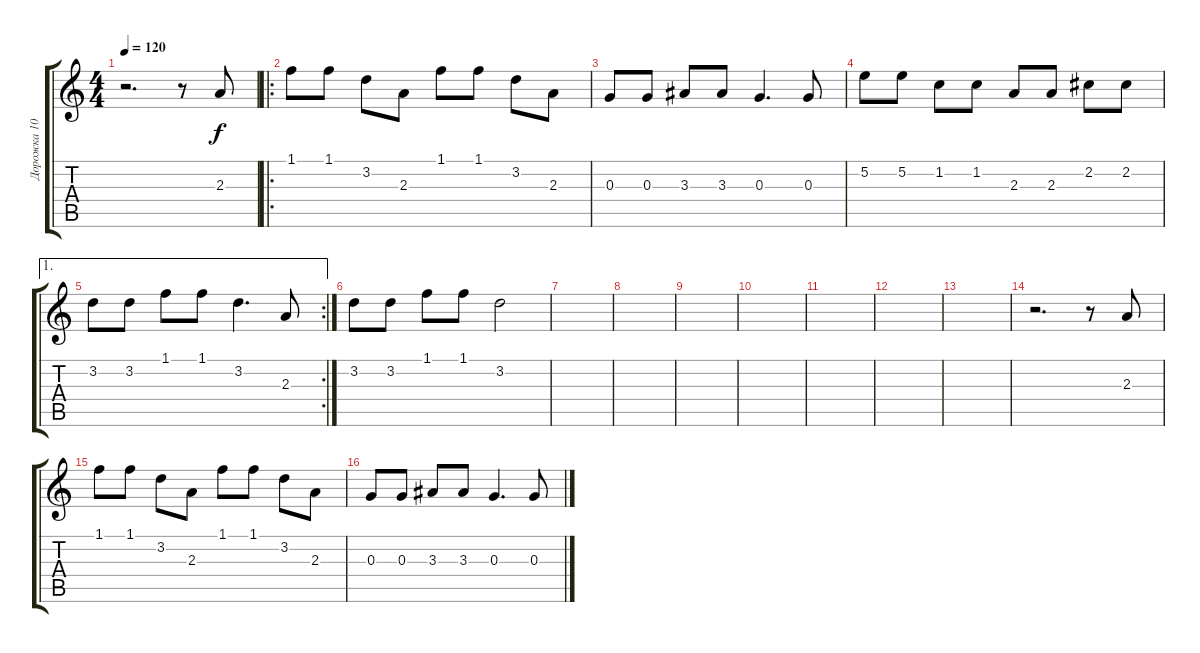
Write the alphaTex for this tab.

\track ("Дорожка 10" "Дорожка 10") {instrument acousticguitarsteel}
\staff {score tabs}
\tuning (E4 B3 G3 D3 A2 E2) {hide}
\ts (4 4)
\tempo 120
\clef g2
\ks c
r.2{d dy f} r.8 2.3.8 |
\ro
1.1.8 1.1.8 3.2.8 2.3.8 1.1.8 1.1.8 3.2.8 2.3.8 |
0.3.8 0.3.8 3.3.8 3.3.8 0.3.4{d} 0.3.8 |
5.2.8 5.2.8 1.2.8 1.2.8 2.3.8 2.3.8 2.2.8 2.2.8 |
\ae 1
\rc 2
3.2.8 3.2.8 1.1.8 1.1.8 3.2.4{d} 2.3.8 |
3.2.8 3.2.8 1.1.8 1.1.8 3.2.2 |
|
|
|
|
|
|
|
r.2{d} r.8 2.3.8 |
1.1.8 1.1.8 3.2.8 2.3.8 1.1.8 1.1.8 3.2.8 2.3.8 |
0.3.8 0.3.8 3.3.8 3.3.8 0.3.4{d} 0.3.8
